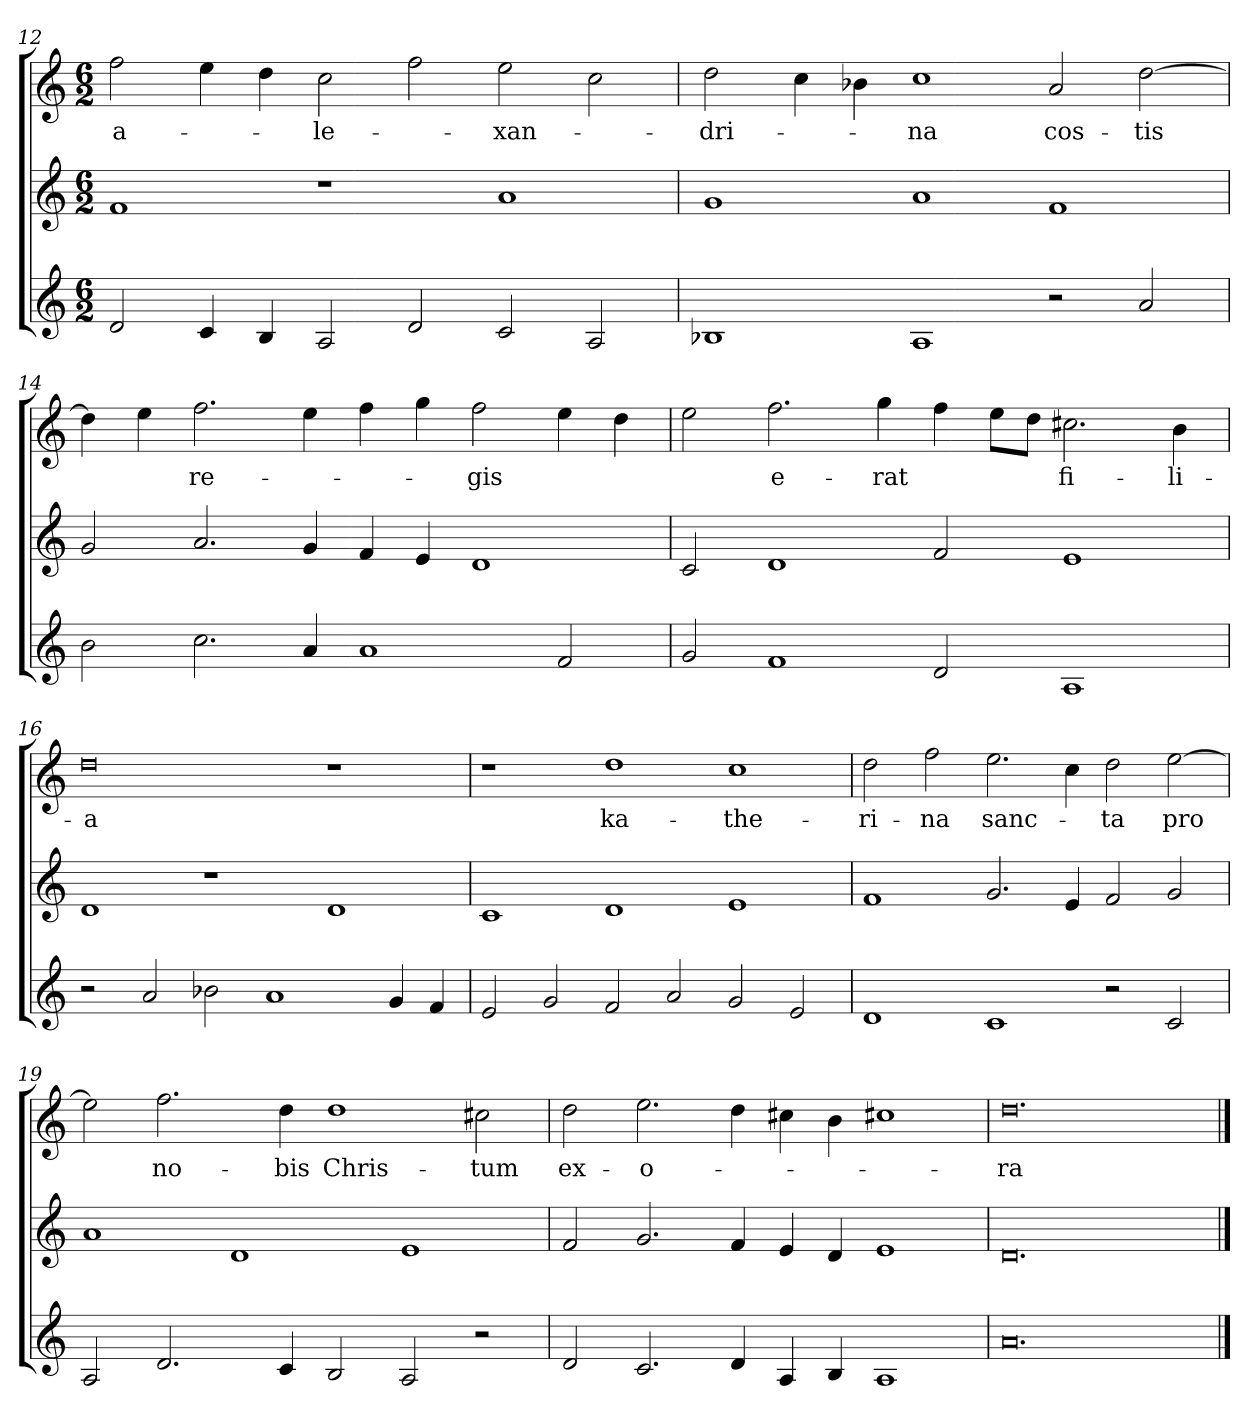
**kern	**kern	**kern	**text
*part3	*part2	*part1	*part1
*staff3	*staff2	*staff1	*staff1
*clefG2	*clefG2	*clefG2	*
*M6/2	*M6/2	*M6/2	*
=12	=12	=12	=12
2d	1f	2ff	a-
4c	.	4ee	.
4B	.	4dd	.
2A	1r	2cc	-le-
2d	.	2ff	.
2c	1a	2ee	-xan-
2A	.	2cc	.
=13	=13	=13	=13
1B-X	1g	2dd	-dri-
.	.	4cc	.
.	.	4b-X	.
1A	1a	1cc	-na
2r	1f	2a	cos-
2a	.	[2dd	-tis
=14	=14	=14	=14
2b	2g	4dd]	.
.	.	4ee	.
2.cc	2.a	2.ff	re-
4a	4g	4ee	.
1a	4f	4ff	.
.	4e	4gg	.
.	1d	2ff	-gis
2f	.	4ee	.
.	.	4dd	.
=15	=15	=15	=15
2g	2c	2ee	.
1f	1d	2.ff	e-
.	.	4gg	-rat
2d	2f	4ff	.
.	.	8ee\L	.
.	.	8dd\J	.
1A	1e	2.cc#X	fi-
.	.	4b	-li-
=16	=16	=16	=16
2r	1d	0dd	-a
2a	.	.	.
2b-X	1r	.	.
1a	.	.	.
.	1d	1r	.
4g	.	.	.
4f	.	.	.
=17	=17	=17	=17
2e	1c	1r	.
2g	.	.	.
2f	1d	1dd	ka-
2a	.	.	.
2g	1e	1cc	-the-
2e	.	.	.
=18	=18	=18	=18
1d	1f	2dd	-ri-
.	.	2ff	-na
1c	2.g	2.ee	sanc-
.	4e	4cc	.
2r	2f	2dd	-ta
2c	2g	[2ee	-pro
=19	=19	=19	=19
2A	1a	2ee]	.
2.d	.	2.ff	no-
.	1d	.	.
4c	.	4dd	-bis
2B	.	1dd	Chris-
2A	1e	.	.
2r	.	2cc#X	-tum
=20	=20	=20	=20
2d	2f	2dd	ex-
2.c	2.g	2.ee	-o-
4d	4f	4dd	.
4A	4e	4cc#X	.
4B	4d	4b	.
1A	1e	1cc#X	.
=21	=21	=21	=21
0.a	0.d	0.dd	-ra
==	==	==	==
*-	*-	*-	*-
